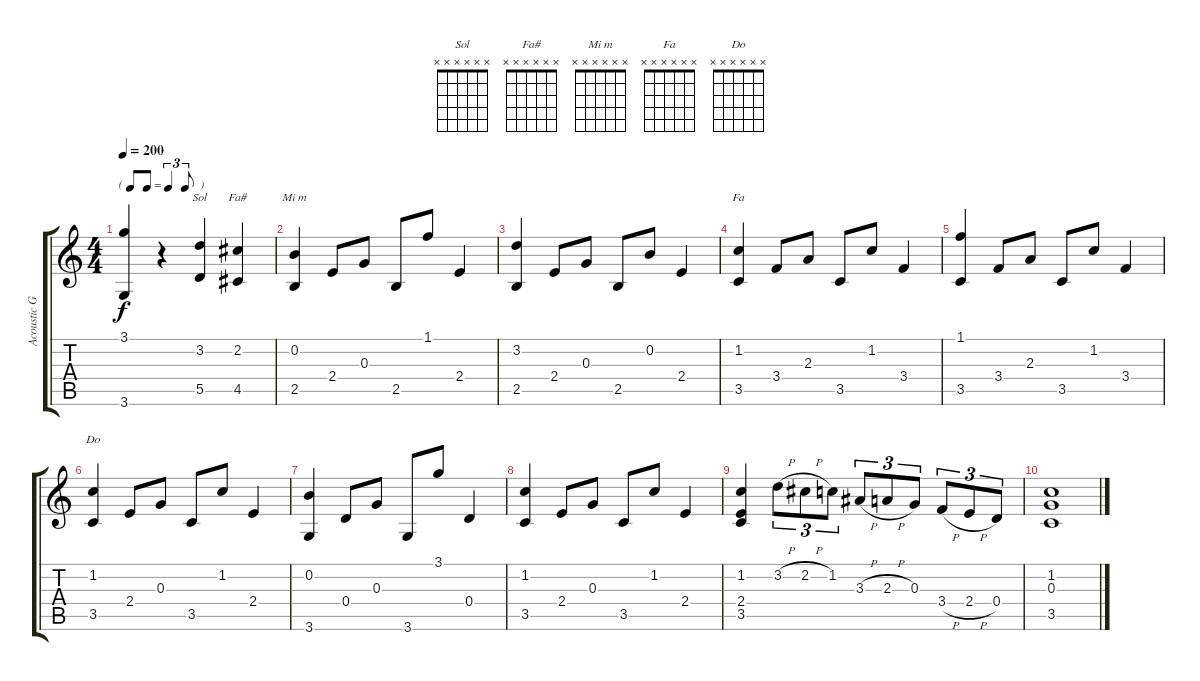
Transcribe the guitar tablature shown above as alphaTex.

\track ("Acoustic Guitar" "Acoustic G") {instrument acousticguitarsteel}
\staff {score tabs}
\tuning (E4 B3 G3 D3 A2 E2) {hide}
\chord ("Sol" x x x x x x) {firstfret 0}
\chord ("Fa#" x x x x x x) {firstfret 0}
\chord ("Mi m" x x x x x x) {firstfret 0}
\chord ("Fa" x x x x x x) {firstfret 0}
\chord ("Do" x x x x x x) {firstfret 0}
\ts (4 4)
\tf triplet8th
\tempo 200
\clef g2
\ks c
(3.1 3.6).4{dy f} r.4 (3.2 5.5).4{ch "Sol"} (2.2 4.5).4{ch "Fa#"} |
(0.2 2.5).4{ch "Mi m"} 2.4.8 0.3.8 2.5.8 1.1.8 2.4.4 |
(3.2 2.5).4 2.4.8 0.3.8 2.5.8 0.2.8 2.4.4 |
(1.2 3.5).4{ch "Fa"} 3.4.8 2.3.8 3.5.8 1.2.8 3.4.4 |
(1.1 3.5).4 3.4.8 2.3.8 3.5.8 1.2.8 3.4.4 |
(1.2 3.5).4{ch "Do"} 2.4.8 0.3.8 3.5.8 1.2.8 2.4.4 |
(0.2 3.6).4 0.4.8 0.3.8 3.6.8 3.1.8 0.4.4 |
(1.2 3.5).4 2.4.8 0.3.8 3.5.8 1.2.8 2.4.4 |
(1.2 2.4 3.5).4 3.2{h}.8{tu (3 2)} 2.2{h}.8{tu (3 2)} 1.2.8{tu (3 2)} 3.3{h}.8{tu (3 2)} 2.3{h}.8{tu (3 2)} 0.3.8{tu (3 2)} 3.4{h}.8{tu (3 2)} 2.4{h}.8{tu (3 2)} 0.4.8{tu (3 2)} |
(1.2 0.3 3.5).1
